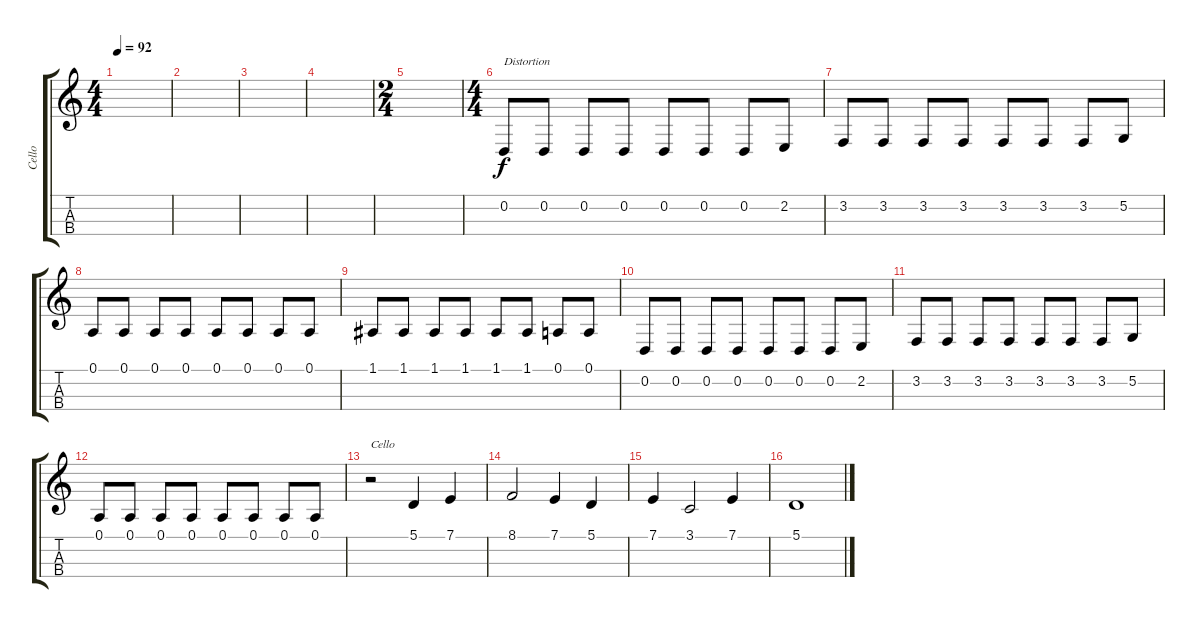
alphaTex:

\track ("Cello" "Cello") {instrument cello}
\staff {score tabs}
\tuning (A3 D3 G2 B1) {hide}
\ts (4 4)
\tempo 92
\clef g2
\ks c
|
|
|
|
\ts (2 4)
|
\ts (4 4)
0.2.8{txt "Distortion" instrument distortionguitar} 0.2.8 0.2.8 0.2.8 0.2.8 0.2.8 0.2.8 2.2.8 |
3.2.8 3.2.8 3.2.8 3.2.8 3.2.8 3.2.8 3.2.8 5.2.8 |
0.1.8 0.1.8 0.1.8 0.1.8 0.1.8 0.1.8 0.1.8 0.1.8 |
1.1.8 1.1.8 1.1.8 1.1.8 1.1.8 1.1.8 0.1.8 0.1.8 |
0.2.8 0.2.8 0.2.8 0.2.8 0.2.8 0.2.8 0.2.8 2.2.8 |
3.2.8 3.2.8 3.2.8 3.2.8 3.2.8 3.2.8 3.2.8 5.2.8 |
0.1.8 0.1.8 0.1.8 0.1.8 0.1.8 0.1.8 0.1.8 0.1.8 |
r.2{txt "Cello" instrument cello} 5.1.4 7.1.4 |
8.1.2 7.1.4 5.1.4 |
7.1.4 3.1.2 7.1.4 |
5.1.1
